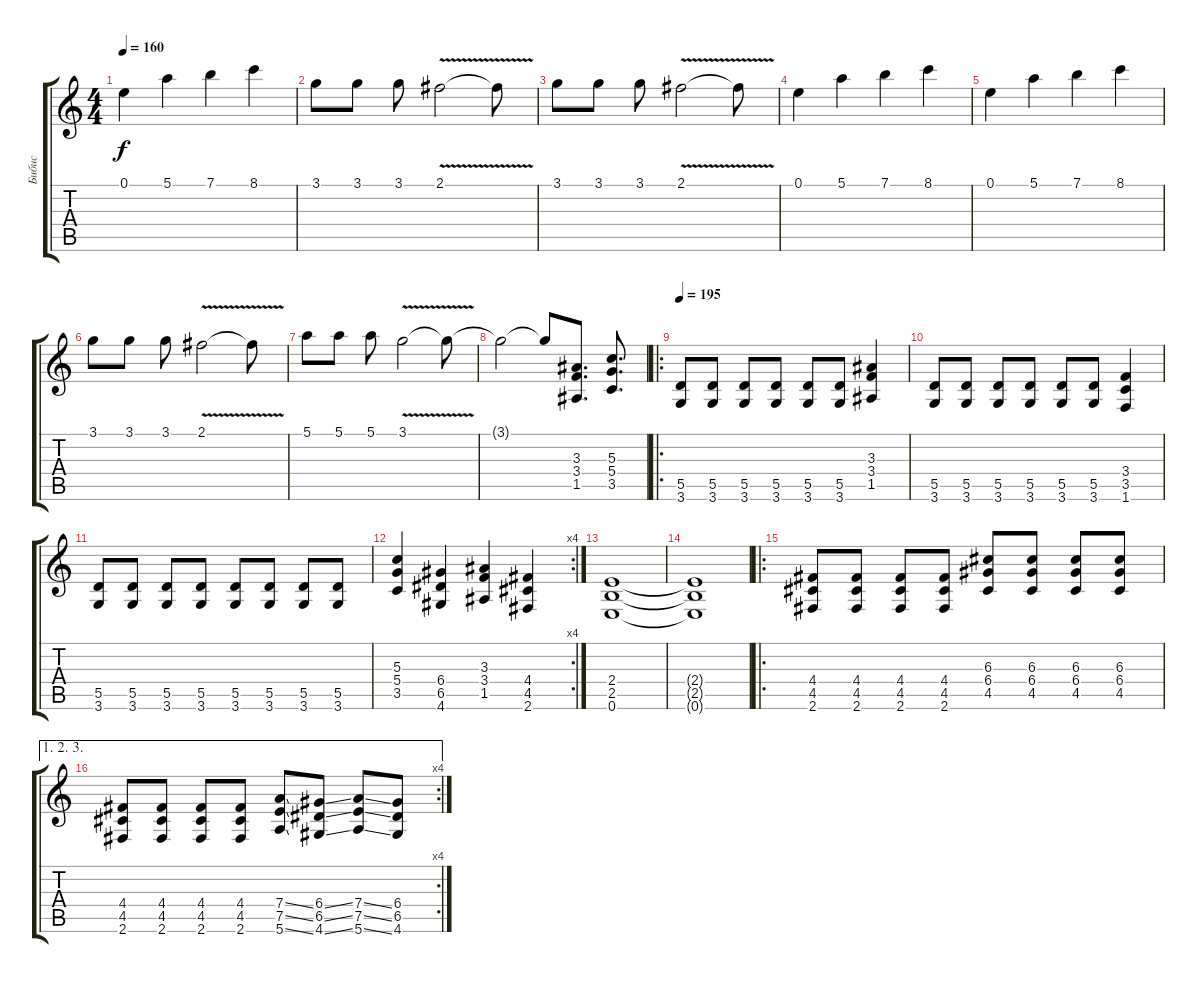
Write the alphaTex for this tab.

\track ("Бибис" "Бибис") {instrument distortionguitar}
\staff {score tabs}
\tuning (E4 B3 G3 D3 A2 E2) {hide}
\ts (4 4)
\tempo 160
\clef g2
\ks c
0.1.4{dy f} 5.1.4 7.1.4 8.1.4 |
3.1.8 3.1.8 3.1.8 2.1{v}.2 2.1{t}.8 |
3.1.8 3.1.8 3.1.8 2.1{v}.2 2.1{t}.8 |
0.1.4 5.1.4 7.1.4 8.1.4 |
0.1.4 5.1.4 7.1.4 8.1.4 |
3.1.8 3.1.8 3.1.8 2.1{v}.2 2.1{t}.8 |
5.1.8 5.1.8 5.1.8 3.1{v}.2 3.1{t}.8 |
3.1{t}.2 3.1{t}.8 (3.3 3.4 1.5).8{d} (5.3 5.4 3.5).8{d} |
\ro
\tempo 195
(5.5 3.6).8 (5.5 3.6).8 (5.5 3.6).8 (5.5 3.6).8 (5.5 3.6).8 (5.5 3.6).8 (3.3 3.4 1.5).4 |
(5.5 3.6).8 (5.5 3.6).8 (5.5 3.6).8 (5.5 3.6).8 (5.5 3.6).8 (5.5 3.6).8 (3.4 3.5 1.6).4 |
(5.5 3.6).8 (5.5 3.6).8 (5.5 3.6).8 (5.5 3.6).8 (5.5 3.6).8 (5.5 3.6).8 (5.5 3.6).8 (5.5 3.6).8 |
\rc 4
(5.3 5.4 3.5).4 (6.4 6.5 4.6).4 (3.3 3.4 1.5).4 (4.4 4.5 2.6).4 |
(2.4 2.5 0.6).1 |
(2.4{t} 2.5{t} 0.6{t}).1 |
\ro
(4.4 4.5 2.6).8 (4.4 4.5 2.6).8 (4.4 4.5 2.6).8 (4.4 4.5 2.6).8 (6.3 6.4 4.5).8 (6.3 6.4 4.5).8 (6.3 6.4 4.5).8 (6.3 6.4 4.5).8 |
\ae (1 2 3)
\rc 4
(4.4 4.5 2.6).8 (4.4 4.5 2.6).8 (4.4 4.5 2.6).8 (4.4 4.5 2.6).8 (7.4{ss} 7.5{ss} 5.6{ss}).8 (6.4{ss} 6.5{ss} 4.6{ss}).8 (7.4{ss} 7.5{ss} 5.6{ss}).8 (6.4 6.5 4.6).8
